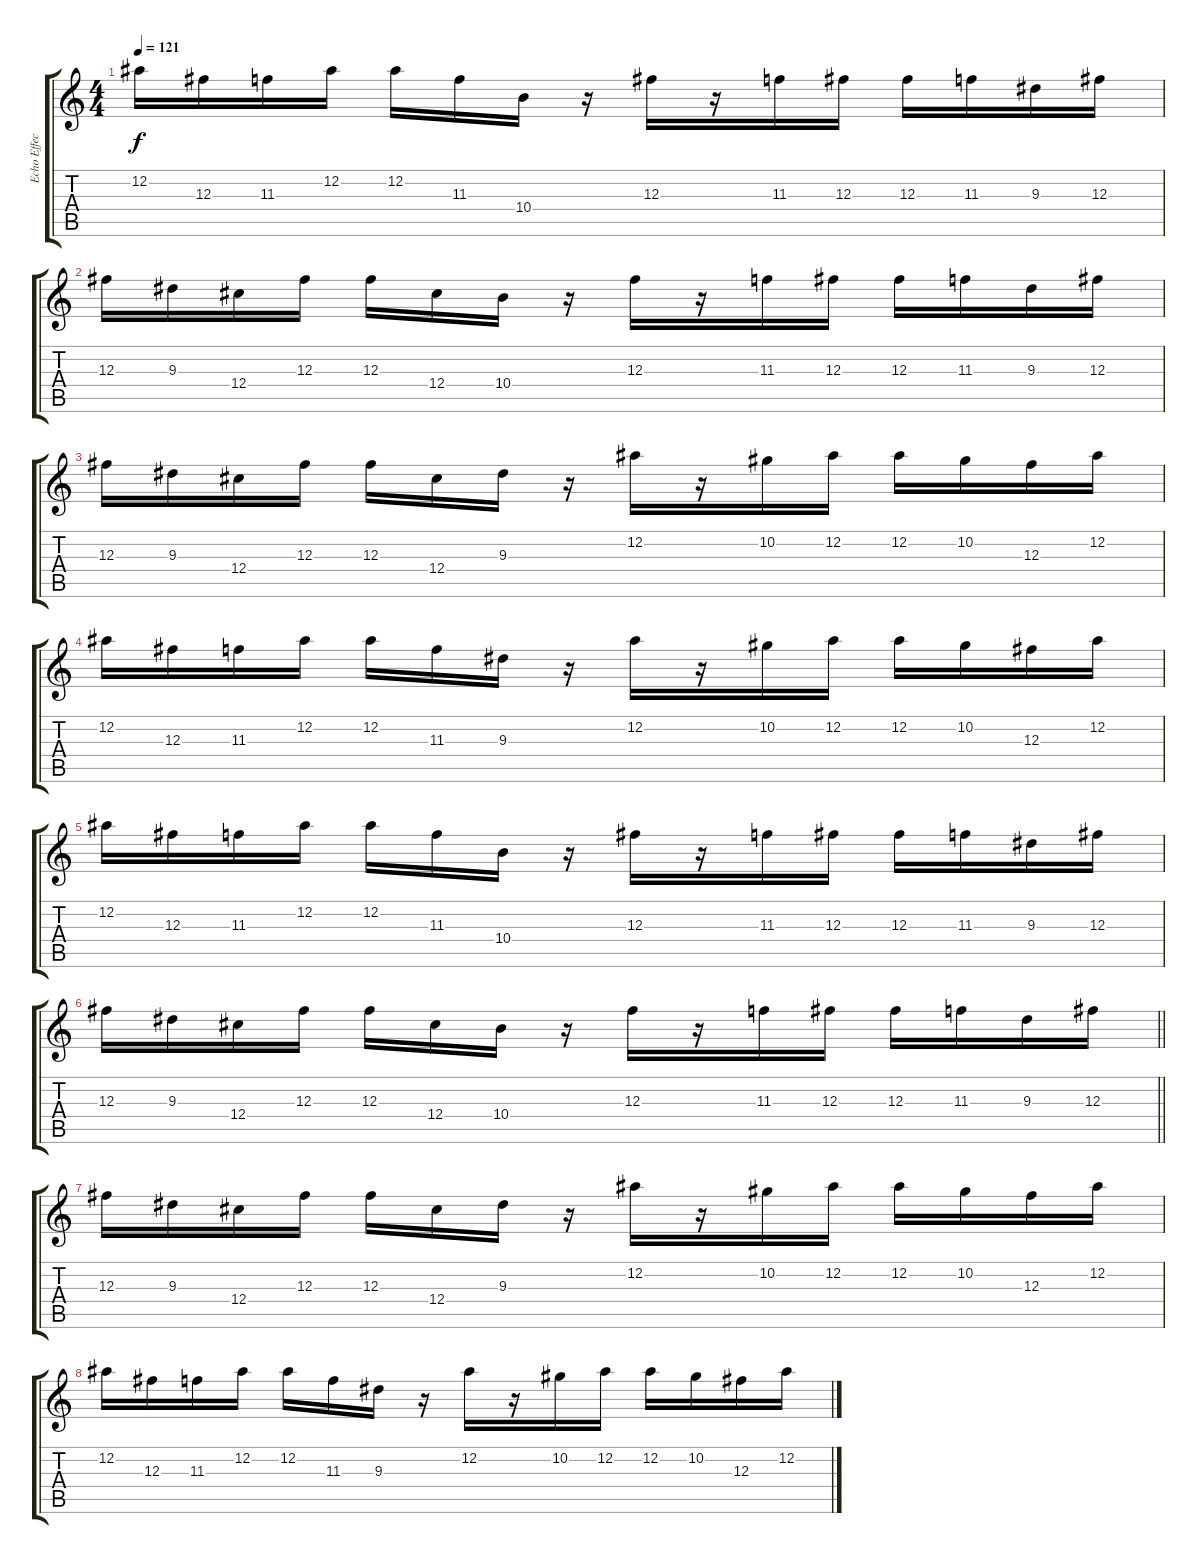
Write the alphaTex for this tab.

\track ("Echo Effect2" "Echo Effec") {instrument electricguitarjazz}
\staff {score tabs}
\tuning (Eb4 Bb3 Gb3 Db3 Ab2 Eb2) {hide}
\ts (4 4)
\tempo 121
\clef g2
\ks c
12.2.16{dy f} 12.3.16 11.3.16 12.2.16 12.2.16 11.3.16 10.4.16 r.16 12.3.16 r.16 11.3.16 12.3.16 12.3.16 11.3.16 9.3.16 12.3.16 |
12.3.16 9.3.16 12.4.16 12.3.16 12.3.16 12.4.16 10.4.16 r.16 12.3.16 r.16 11.3.16 12.3.16 12.3.16 11.3.16 9.3.16 12.3.16 |
12.3.16 9.3.16 12.4.16 12.3.16 12.3.16 12.4.16 9.3.16 r.16 12.2.16 r.16 10.2.16 12.2.16 12.2.16 10.2.16 12.3.16 12.2.16 |
12.2.16 12.3.16 11.3.16 12.2.16 12.2.16 11.3.16 9.3.16 r.16 12.2.16 r.16 10.2.16 12.2.16 12.2.16 10.2.16 12.3.16 12.2.16 |
12.2.16 12.3.16 11.3.16 12.2.16 12.2.16 11.3.16 10.4.16 r.16 12.3.16 r.16 11.3.16 12.3.16 12.3.16 11.3.16 9.3.16 12.3.16 |
\barLineRight lightlight
12.3.16 9.3.16 12.4.16 12.3.16 12.3.16 12.4.16 10.4.16 r.16 12.3.16 r.16 11.3.16 12.3.16 12.3.16 11.3.16 9.3.16 12.3.16 |
12.3.16 9.3.16 12.4.16 12.3.16 12.3.16 12.4.16 9.3.16 r.16 12.2.16 r.16 10.2.16 12.2.16 12.2.16 10.2.16 12.3.16 12.2.16 |
12.2.16 12.3.16 11.3.16 12.2.16 12.2.16 11.3.16 9.3.16 r.16 12.2.16 r.16 10.2.16 12.2.16 12.2.16 10.2.16 12.3.16 12.2.16
